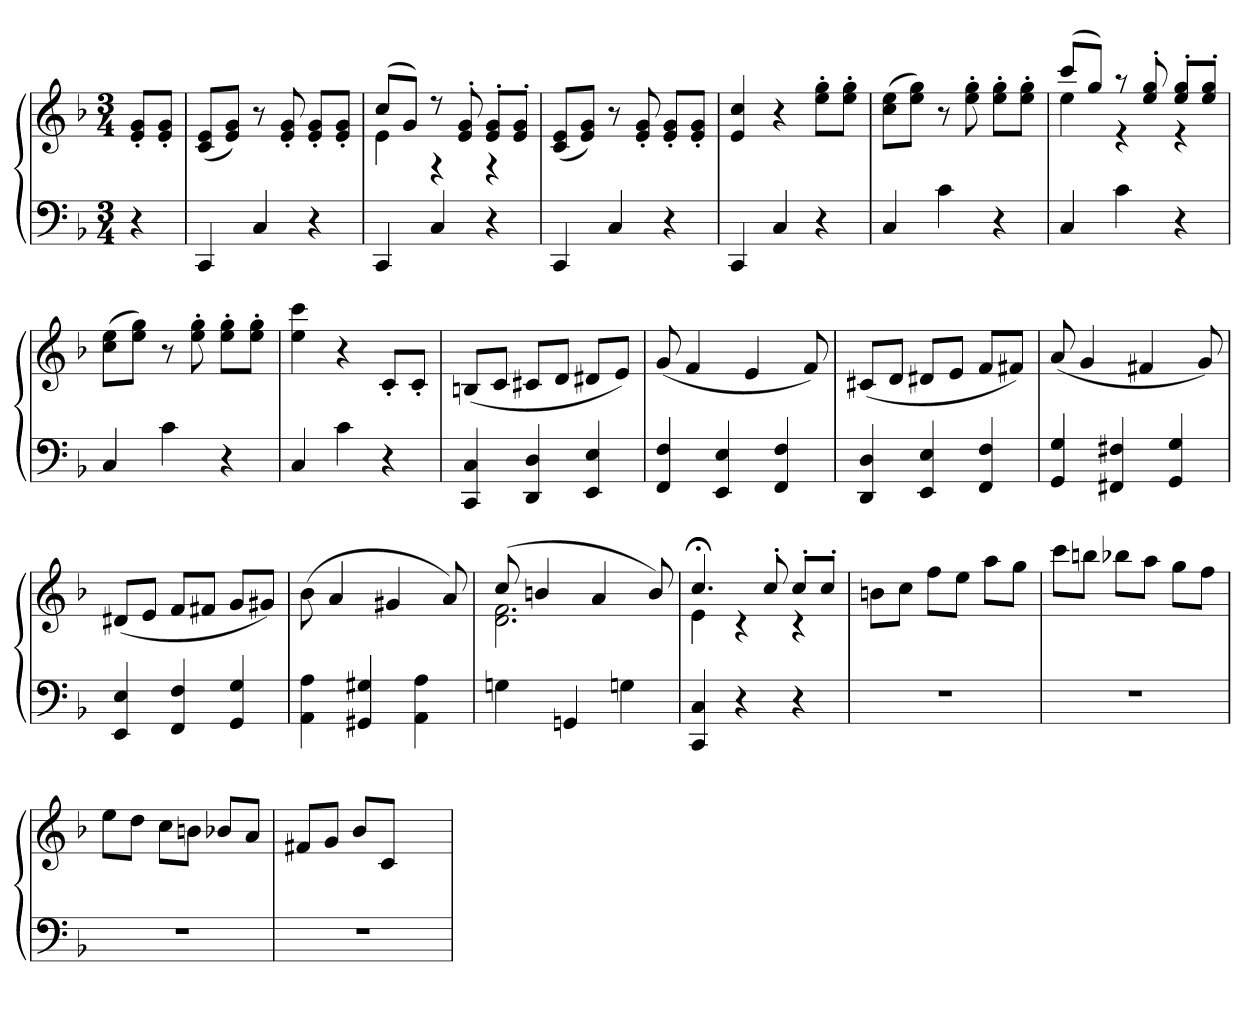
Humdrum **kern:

**kern	**kern
*part1	*part1
*staff2	*staff1
*clefF4	*clefG2
*k[b-]	*k[b-]
*M3/4	*M3/4
=	=
4r	8e' 8g'L
.	8e' 8g'J
=	=
4CC	(8c 8eL
.	8e 8gJ)
4C	8r
.	8e' 8g'
4r	8e' 8g'L
.	8e' 8g'J
=	=
*	*^
4CC	(8ccL	4e
.	8gJ)	.
4C	8r	4r
.	8e' 8g'	.
4r	8e' 8g'L	4r
.	8e' 8g'J	.
*	*v	*v
=	=
4CC	(8c 8eL
.	8e 8gJ)
4C	8r
.	8e' 8g'
4r	8e' 8g'L
.	8e' 8g'J
=	=
4CC	4e 4cc
4C	4r
4r	8ee' 8gg'L
.	8ee' 8gg'J
=	=
4C	(8cc 8eeL
.	8ee 8ggJ)
4c	8r
.	8ee' 8gg'
4r	8ee' 8gg'L
.	8ee' 8gg'J
=	=
*	*^
4C	(8cccL	4ee
.	8ggJ)	.
4c	8r	4r
.	8ee' 8gg'	.
4r	8ee' 8gg'L	4r
.	8ee' 8gg'J	.
*	*v	*v
=	=
4C	(8cc 8eeL
.	8ee 8ggJ)
4c	8r
.	8ee' 8gg'
4r	8ee' 8gg'L
.	8ee' 8gg'J
=	=
4C	4ee 4ccc
4c	4r
4r	8c'L
.	8c'J
=	=
4CC 4C	(8BnL
.	8cJ
4DD 4D	8c#XL
.	8dJ
4EE 4E	8d#XL
.	8eJ)
=	=
4FF 4F	(8g
.	4f
4EE 4E	.
.	4e
4FF 4F	.
.	8f)
=	=
4DD 4D	(8c#XL
.	8dJ
4EE 4E	8d#XL
.	8eJ
4FF 4F	8fL
.	8f#XJ)
=	=
4GG 4G	(8a
.	4g
4FF#X 4F#X	.
.	4f#X
4GG 4G	.
.	8g)
=	=
4EE 4E	(8d#XL
.	8eJ
4FF 4F	8fL
.	8f#XJ
4GG 4G	8gL
.	8g#XJ)
=	=
4AA 4A	(8b-
.	4a
4GG#X 4G#X	.
.	4g#X
4AA 4A	.
.	8a)
=	=
*	*^
4Gn	(8cc	2.d 2.f
.	4bn	.
4GGn	.	.
.	4a	.
4Gn	.	.
.	8b)	.
=	=	=
4CC 4C	4.cc;<	4e
4r	.	4r
.	8cc'	.
4r	8cc'L	4r
.	8cc'J	.
*	*v	*v
=	=
2.r	8bnL
.	8ccJ
.	8ffL
.	8eeJ
.	8aaL
.	8ggJ
=	=
2.r	8cccL
.	8bbnJ
.	8bb-XL
.	8aaJ
.	8ggL
.	8ffJ
=	=
2.r	8eeL
.	8ddJ
.	8ccL
.	8bnJ
.	8b-XL
.	8aJ
=	=
2.r	8f#XL
.	8gJ
.	8b-L
.	8cJ
.	4ryy
=	=
*-	*-
